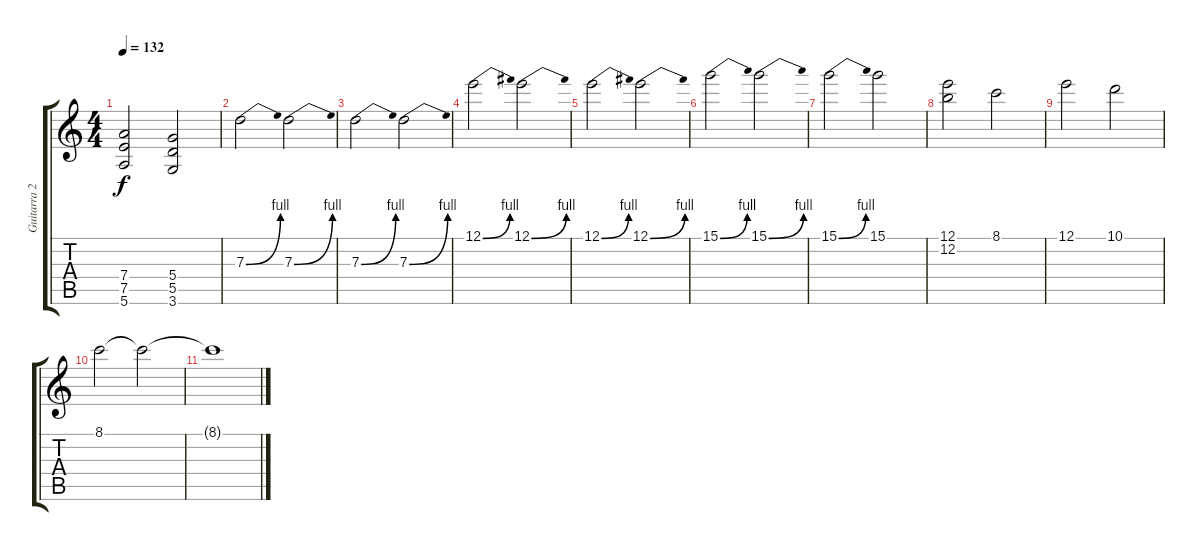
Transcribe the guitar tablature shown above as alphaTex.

\track ("Guitarra 2 - Erik" "Guitarra 2") {instrument distortionguitar}
\staff {score tabs}
\tuning (E4 B3 G3 D3 A2 E2) {hide}
\ts (4 4)
\tempo 132
\clef g2
\ks c
(7.4 7.5 5.6).2{dy f} (5.4 5.5 3.6).2 |
7.3{be (bend 0 0 60 4)}.2 7.3{be (bend 0 0 60 4)}.2 |
7.3{be (bend 0 0 60 4)}.2 7.3{be (bend 0 0 60 4)}.2 |
12.1{be (bend 0 0 60 4)}.2 12.1{be (bend 0 0 60 4)}.2 |
12.1{be (bend 0 0 60 4)}.2 12.1{be (bend 0 0 60 4)}.2 |
15.1{be (bend 0 0 60 4)}.2 15.1{be (bend 0 0 60 4)}.2 |
15.1{be (bend 0 0 60 4)}.2 15.1.2 |
(12.1 12.2).2 8.1.2 |
12.1.2 10.1.2 |
8.1.2 8.1{t}.2{volume 6} |
8.1{t}.1
